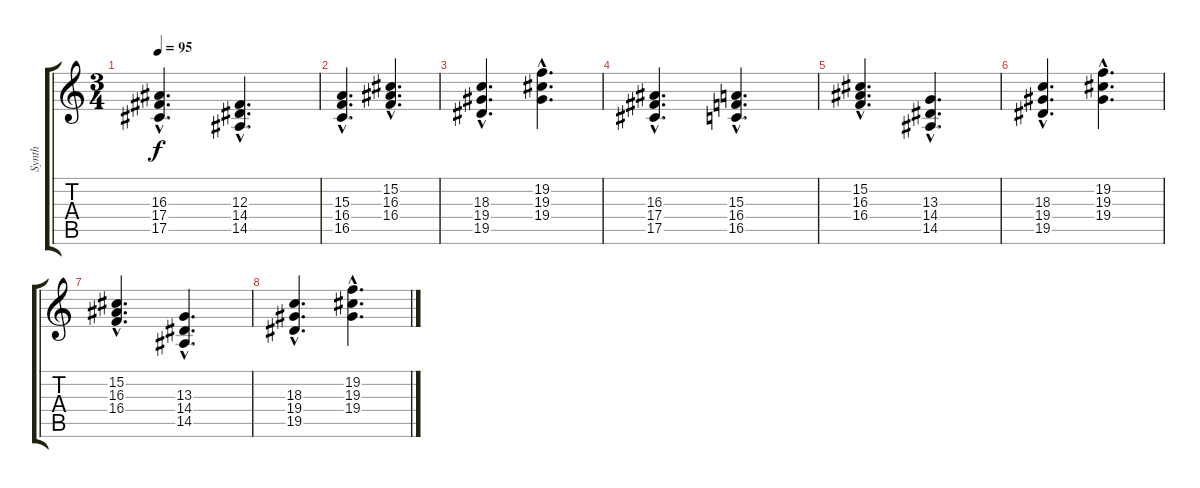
\track ("Synth" "Synth") {instrument stringensemble1}
\staff {score tabs}
\tuning (Eb4 Bb3 Gb3 Db3 Ab2 Eb2) {hide}
\ts (3 4)
\tempo 95
\clef g2
\ks c
(16.3{hac} 17.4{hac} 17.5{hac}).4{d dy f} (12.3{hac} 14.4{hac} 14.5{hac}).4{d} |
(15.3{hac} 16.4{hac} 16.5{hac}).4{d} (15.2{hac} 16.3{hac} 16.4{hac}).4{d} |
(18.3{hac} 19.4{hac} 19.5{hac}).4{d} (19.2{hac} 19.3{hac} 19.4{hac}).4{d} |
(16.3{hac} 17.4{hac} 17.5{hac}).4{d} (15.3{hac} 16.4{hac} 16.5{hac}).4{d} |
(15.2{hac} 16.3{hac} 16.4{hac}).4{d} (13.3{hac} 14.4{hac} 14.5{hac}).4{d} |
(18.3{hac} 19.4{hac} 19.5{hac}).4{d} (19.2{hac} 19.3{hac} 19.4{hac}).4{d} |
(15.2{hac} 16.3{hac} 16.4{hac}).4{d} (13.3{hac} 14.4{hac} 14.5{hac}).4{d} |
(18.3{hac} 19.4{hac} 19.5{hac}).4{d} (19.2{hac} 19.3{hac} 19.4{hac}).4{d}
